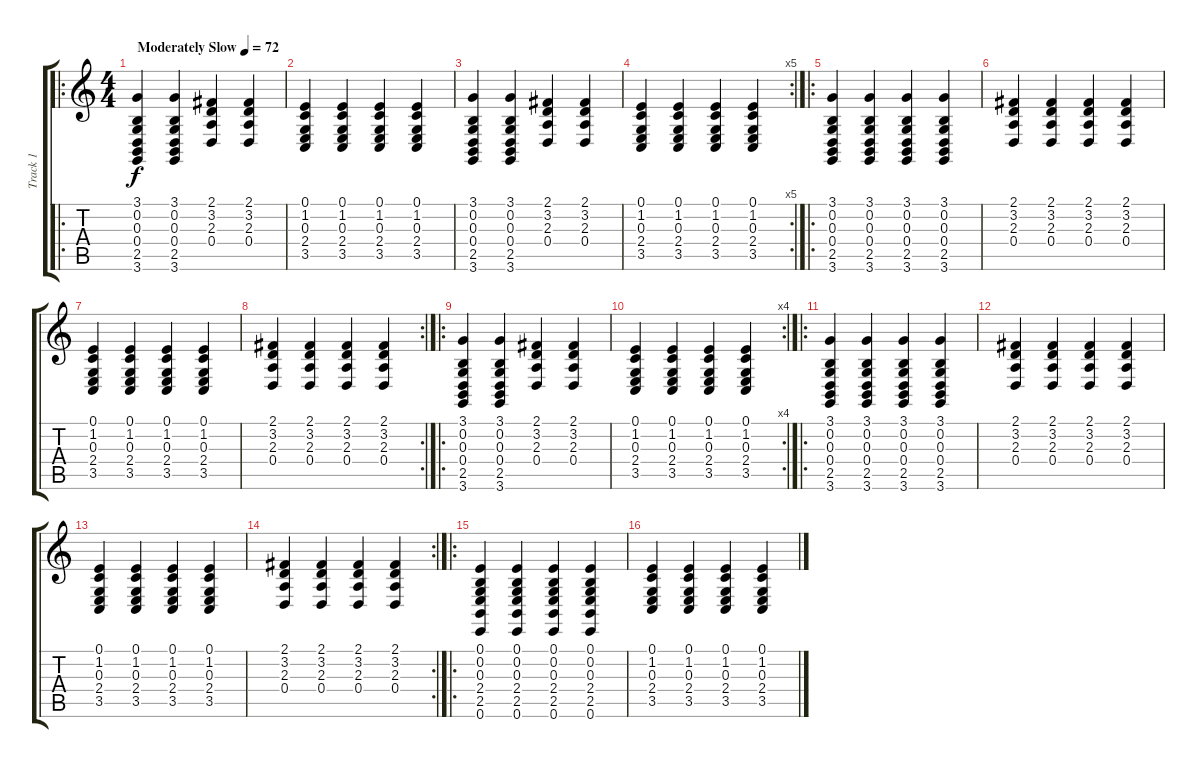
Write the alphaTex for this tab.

\track ("Track 1" "Track 1") {instrument acousticgrandpiano}
\staff {score tabs}
\tuning (E4 B3 G3 D3 A2 E2) {hide}
\ro
\ts (4 4)
\tempo (72 "Moderately Slow")
\clef g2
\ks c
(3.1 0.2 0.3 0.4 2.5 3.6).4{dy f instrument acousticgrandpiano} (3.1 0.2 0.3 0.4 2.5 3.6).4 (2.1 3.2 2.3 0.4).4 (2.1 3.2 2.3 0.4).4 |
(0.1 1.2 0.3 2.4 3.5).4 (0.1 1.2 0.3 2.4 3.5).4 (0.1 1.2 0.3 2.4 3.5).4 (0.1 1.2 0.3 2.4 3.5).4 |
(3.1 0.2 0.3 0.4 2.5 3.6).4 (3.1 0.2 0.3 0.4 2.5 3.6).4 (2.1 3.2 2.3 0.4).4 (2.1 3.2 2.3 0.4).4 |
\rc 5
(0.1 1.2 0.3 2.4 3.5).4 (0.1 1.2 0.3 2.4 3.5).4 (0.1 1.2 0.3 2.4 3.5).4 (0.1 1.2 0.3 2.4 3.5).4 |
\ro
(3.1 0.2 0.3 0.4 2.5 3.6).4 (3.1 0.2 0.3 0.4 2.5 3.6).4 (3.1 0.2 0.3 0.4 2.5 3.6).4 (3.1 0.2 0.3 0.4 2.5 3.6).4 |
(2.1 3.2 2.3 0.4).4 (2.1 3.2 2.3 0.4).4 (2.1 3.2 2.3 0.4).4 (2.1 3.2 2.3 0.4).4 |
(0.1 1.2 0.3 2.4 3.5).4 (0.1 1.2 0.3 2.4 3.5).4 (0.1 1.2 0.3 2.4 3.5).4 (0.1 1.2 0.3 2.4 3.5).4 |
\rc 2
(2.1 3.2 2.3 0.4).4 (2.1 3.2 2.3 0.4).4 (2.1 3.2 2.3 0.4).4 (2.1 3.2 2.3 0.4).4 |
\ro
(3.1 0.2 0.3 0.4 2.5 3.6).4 (3.1 0.2 0.3 0.4 2.5 3.6).4 (2.1 3.2 2.3 0.4).4 (2.1 3.2 2.3 0.4).4 |
\rc 4
(0.1 1.2 0.3 2.4 3.5).4 (0.1 1.2 0.3 2.4 3.5).4 (0.1 1.2 0.3 2.4 3.5).4 (0.1 1.2 0.3 2.4 3.5).4 |
\ro
(3.1 0.2 0.3 0.4 2.5 3.6).4 (3.1 0.2 0.3 0.4 2.5 3.6).4 (3.1 0.2 0.3 0.4 2.5 3.6).4 (3.1 0.2 0.3 0.4 2.5 3.6).4 |
(2.1 3.2 2.3 0.4).4 (2.1 3.2 2.3 0.4).4 (2.1 3.2 2.3 0.4).4 (2.1 3.2 2.3 0.4).4 |
(0.1 1.2 0.3 2.4 3.5).4 (0.1 1.2 0.3 2.4 3.5).4 (0.1 1.2 0.3 2.4 3.5).4 (0.1 1.2 0.3 2.4 3.5).4 |
\rc 2
(2.1 3.2 2.3 0.4).4 (2.1 3.2 2.3 0.4).4 (2.1 3.2 2.3 0.4).4 (2.1 3.2 2.3 0.4).4 |
\ro
(0.1 0.2 0.3 2.4 2.5 0.6).4 (0.1 0.2 0.3 2.4 2.5 0.6).4 (0.1 0.2 0.3 2.4 2.5 0.6).4 (0.1 0.2 0.3 2.4 2.5 0.6).4 |
(0.1 1.2 0.3 2.4 3.5).4 (0.1 1.2 0.3 2.4 3.5).4 (0.1 1.2 0.3 2.4 3.5).4 (0.1 1.2 0.3 2.4 3.5).4
